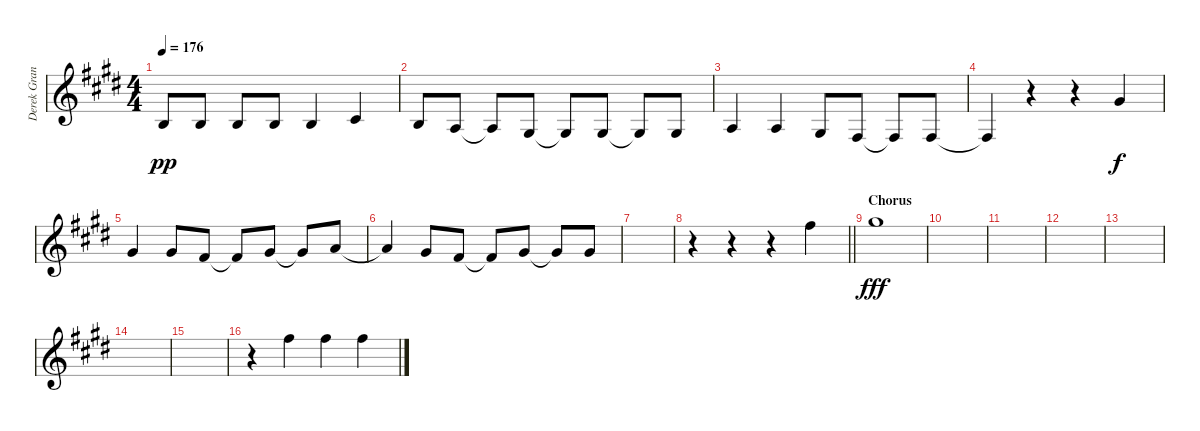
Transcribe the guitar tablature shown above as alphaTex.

\track ("Derek Grant - Vocals" "Derek Gran") {instrument overdrivenguitar}
\staff {score}
\tuning (E4 B3 G3 D3 A2 E2) {hide}
\ts (4 4)
\tempo 176
\clef g2
\ks e
2.5.8{dy pp} 2.5.8 2.5.8 2.5.8 2.5.4 4.5.4 |
2.5.8 0.5.8 0.5{t}.8 4.6.8 4.6{t}.8 4.6.8 4.6{t}.8 4.6.8 |
0.5.4 0.5.4 4.6.8 2.6.8 2.6{t}.8 2.6.8 |
2.6{t}.4 r.4 r.4 1.3.4{dy f} |
1.3.4 1.3.8 4.4.8 4.4{t}.8 1.3.8 1.3{t}.8 2.3.8 |
2.3{t}.4 1.3.8 4.4.8 4.4{t}.8 1.3.8 1.3{t}.8 1.3.8 |
|
\barLineRight lightlight
r.4 r.4 r.4 2.1.4 |
\section ("" "Chorus")
4.1.1{dy fff} |
|
|
|
|
|
|
r.4 7.2.4 2.1.4 2.1.4
